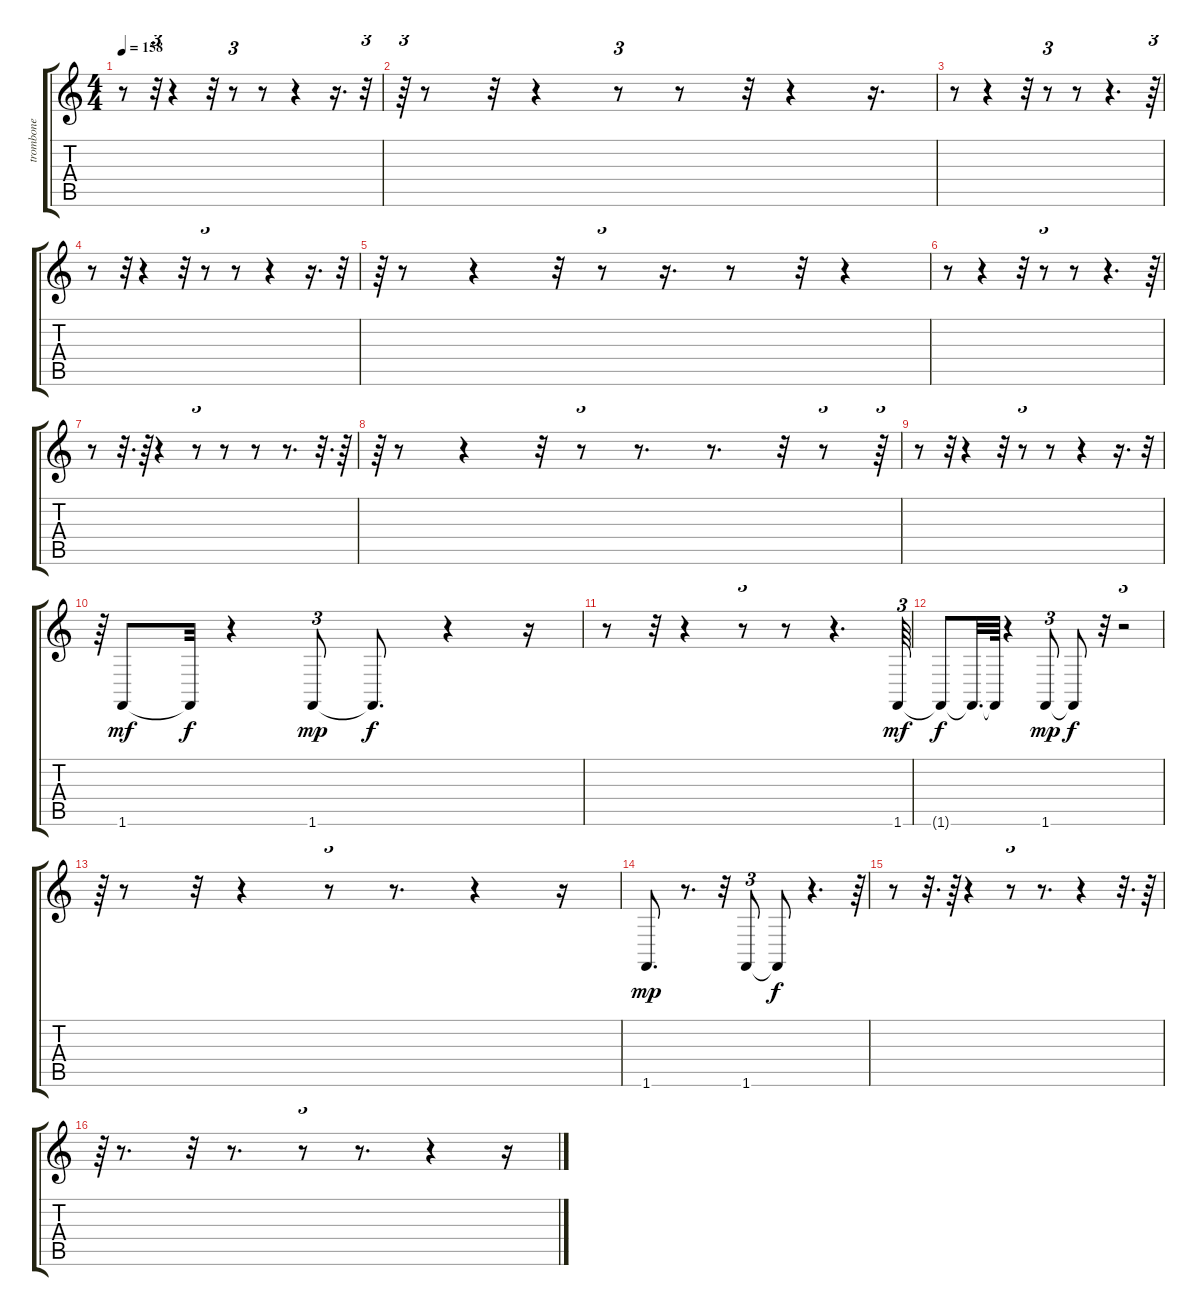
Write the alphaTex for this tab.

\track ("trombone" "trombone") {instrument trombone}
\staff {score tabs}
\tuning (E4 B3 G3 D3 A2 E2) {hide}
\ts (4 4)
\tempo 158
\clef g2
\ks c
r.8{dy mf} r.32{tu (3 2)} r.4 r.32 r.8{tu (3 2)} r.8 r.4 r.16{d} r.32{tu (3 2)} |
r.64{tu (3 2)} r.8 r.32 r.4 r.8{tu (3 2)} r.8 r.32 r.4 r.16{d} |
r.8 r.4 r.32 r.8{tu (3 2)} r.8 r.4{d} r.64{tu (3 2)} |
r.8 r.32{tu (3 2)} r.4 r.32 r.8{tu (3 2)} r.8 r.4 r.16{d} r.32{tu (3 2)} |
r.64{tu (3 2)} r.8 r.4 r.32 r.8{tu (3 2)} r.16{d} r.8 r.32 r.4 |
r.8 r.4 r.32 r.8{tu (3 2)} r.8 r.4{d} r.64{tu (3 2)} |
r.8 r.32{d} r.64 r.4 r.8{tu (3 2)} r.8 r.8 r.8{d} r.32{d} r.64 |
r.64{tu (3 2)} r.8 r.4 r.32 r.8{tu (3 2)} r.8{d} r.8{d} r.32 r.8{tu (3 2)} r.64{tu (3 2)} |
r.8 r.32{tu (3 2)} r.4 r.32 r.8{tu (3 2)} r.8 r.4 r.16{d} r.32{tu (3 2)} |
r.64{tu (3 2)} 1.6.8 1.6{t}.32{dy f} r.4 1.6.8{tu (3 2) dy mp} 1.6{t}.8{d dy f} r.4 r.16 |
r.8 r.32 r.4 r.8{tu (3 2)} r.8 r.4{d} 1.6.64{tu (3 2) dy mf} |
1.6{t}.8{dy f} 1.6{t}.32{d} 1.6{t}.64 r.4 1.6.8{tu (3 2) dy mp} 1.6{t}.8{dy f} r.32 r.2{tu (3 2)} |
r.64{tu (3 2)} r.8 r.32 r.4 r.8{tu (3 2)} r.8{d} r.4 r.16 |
1.6.8{d dy mp} r.8{d} r.32 1.6.8{tu (3 2)} 1.6{t}.8{dy f} r.4{d} r.64{tu (3 2)} |
r.8 r.32{d} r.64 r.4 r.8{tu (3 2)} r.8{d} r.4 r.32{d} r.64 |
r.64{tu (3 2)} r.8{d} r.32 r.8{d} r.8{tu (3 2)} r.8{d} r.4 r.16
